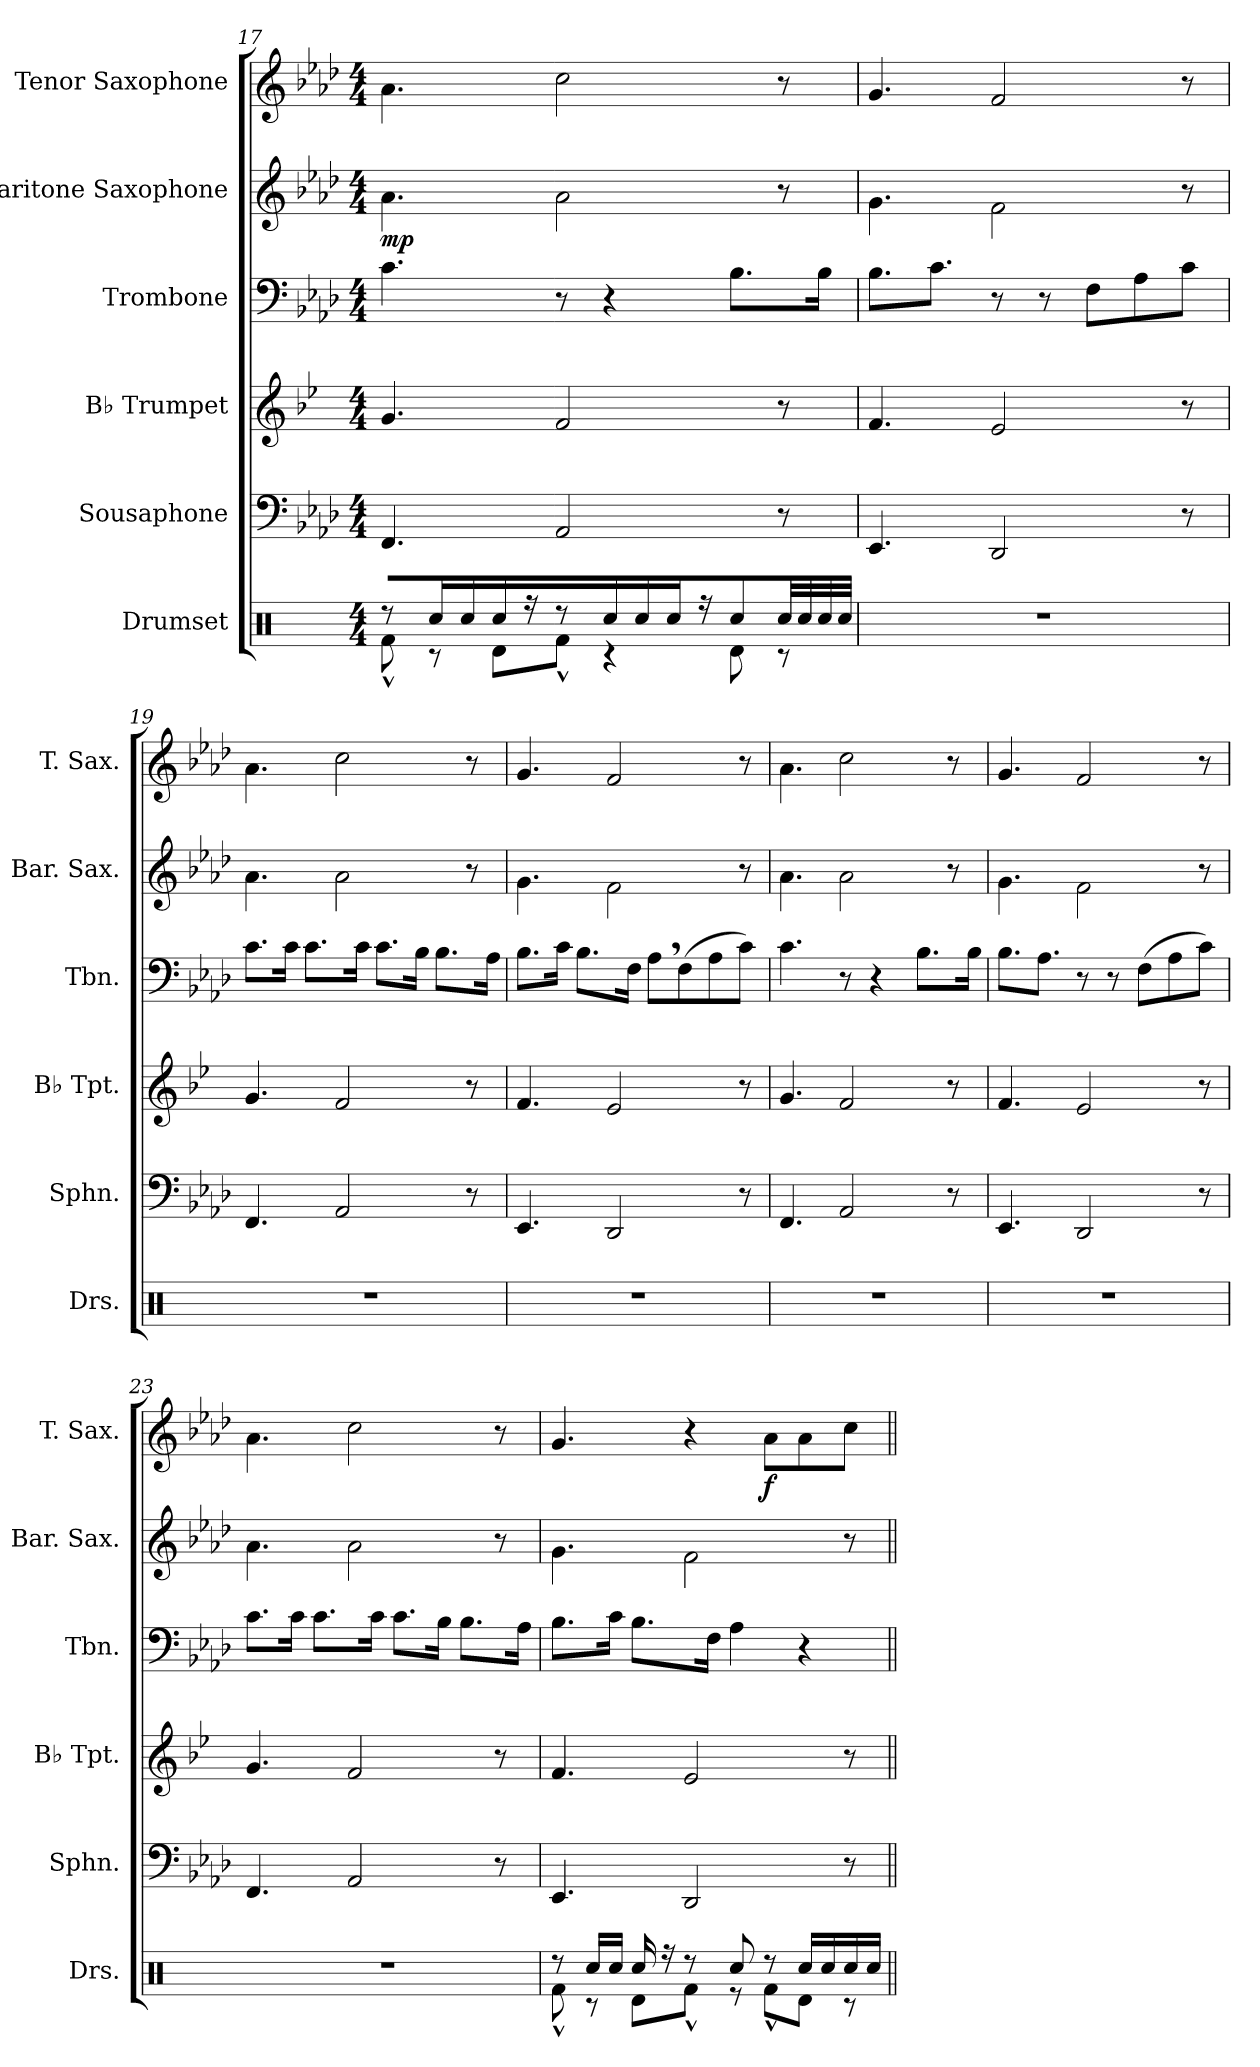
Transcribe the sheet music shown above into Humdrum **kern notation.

**kern	**kern	**kern	**kern	**kern	**dynam	**kern	**dynam
*part6	*part5	*part4	*part3	*part2	*part2	*part1	*part1
*staff6	*staff5	*staff4	*staff3	*staff2	*staff2	*staff1	*staff1
*I"Drumset	*I"Sousaphone	*I"B♭ Trumpet	*I"Trombone	*I"Baritone Saxophone	*	*I"Tenor Saxophone	*
*I'Drs.	*I'Sphn.	*I'B♭ Tpt.	*I'Tbn.	*I'Bar. Sax.	*	*I'T. Sax.	*
*clefX	*clefF4	*clefG2	*clefF4	*clefG2	*	*clefG2	*
*	*	*ITrd1c2	*	*ITrd12c21	*	*ITrd8c14	*
*k[]	*k[b-e-a-d-]	*k[b-e-a-d-]	*k[b-e-a-d-]	*k[b-e-a-d-]	*	*k[b-e-a-d-]	*
*M4/4	*M4/4	*M4/4	*M4/4	*M4/4	*	*M4/4	*
=17	=17	=17	=17	=17	=17	=17	=17
*^	*	*	*	*	*	*	*
!	!	!	!	!	!	!LO:DY:b	!	!
8r	8Rf^^\	4.FF/	4.f/	4.c\	4.A-\	mp	4.A-\	.
16Rcc/LL	8r	.	.	.	.	.	.	.
16Rcc/JJ	.	.	.	.	.	.	.	.
16Rcc/	8Rd\L	.	.	.	.	.	.	.
16r	.	.	.	.	.	.	.	.
8r	8Rf^^\J	2AA-/	2e-/	8r	2A-\	.	2c\	.
16Rcc/LL	4r	.	.	4r	.	.	.	.
16Rcc/	.	.	.	.	.	.	.	.
16Rcc/JJ	.	.	.	.	.	.	.	.
16r	.	.	.	.	.	.	.	.
8Rcc/L	8Rd\	.	.	8.B-\L	.	.	.	.
*tremolo	*	*	*	*	*	*	*	*
32Rcc/	8r	8r	8r	.	8r	.	8r	.
32Rcc/	.	.	.	.	.	.	.	.
32Rcc/	.	.	.	16B-\Jk	.	.	.	.
32Rcc/JJJ	.	.	.	.	.	.	.	.
*Xtremolo	*	*	*	*	*	*	*	*
*v	*v	*	*	*	*	*	*	*
=18	=18	=18	=18	=18	=18	=18	=18
1r	4.EE-/	4.e-/	8.B-\L	4.G\	.	4.G/	.
.	.	.	8.c\J	.	.	.	.
.	2DD-/	2d-/	8r	2F\	.	2F/	.
.	.	.	8r	.	.	.	.
.	.	.	8F\L	.	.	.	.
.	.	.	8A-\	.	.	.	.
.	8r	8r	8c\J	8r	.	8r	.
!!LO:PB:g=z
=19	=19	=19	=19	=19	=19	=19	=19
1r	4.FF/	4.f/	8.c\L	4.A-\	.	4.A-\	.
.	.	.	16c\Jk	.	.	.	.
.	.	.	8.c\L	.	.	.	.
.	2AA-/	2e-/	.	2A-\	.	2c\	.
.	.	.	16c\Jk	.	.	.	.
.	.	.	8.c\L	.	.	.	.
.	.	.	16B-\Jk	.	.	.	.
.	.	.	8.B-\L	.	.	.	.
.	8r	8r	.	8r	.	8r	.
.	.	.	16A-\Jk	.	.	.	.
=20	=20	=20	=20	=20	=20	=20	=20
1r	4.EE-/	4.e-/	8.B-\L	4.G\	.	4.G/	.
.	.	.	16c\Jk	.	.	.	.
.	.	.	8.B-\L	.	.	.	.
.	2DD-/	2d-/	.	2F\	.	2F/	.
.	.	.	16F\Jk	.	.	.	.
.	.	.	8A-,\L	.	.	.	.
.	.	.	(8F\	.	.	.	.
.	.	.	8A-\	.	.	.	.
.	8r	8r	8c\J)	8r	.	8r	.
=21	=21	=21	=21	=21	=21	=21	=21
1r	4.FF/	4.f/	4.c\	4.A-\	.	4.A-\	.
.	2AA-/	2e-/	8r	2A-\	.	2c\	.
.	.	.	4r	.	.	.	.
.	.	.	8.B-\L	.	.	.	.
.	8r	8r	.	8r	.	8r	.
.	.	.	16B-\Jk	.	.	.	.
=22	=22	=22	=22	=22	=22	=22	=22
1r	4.EE-/	4.e-/	8.B-\L	4.G\	.	4.G/	.
.	.	.	8.A-\J	.	.	.	.
.	2DD-/	2d-/	8r	2F\	.	2F/	.
.	.	.	8r	.	.	.	.
.	.	.	(8F\L	.	.	.	.
.	.	.	8A-\	.	.	.	.
.	8r	8r	8c\J)	8r	.	8r	.
!!LO:PB:g=z
=23	=23	=23	=23	=23	=23	=23	=23
1r	4.FF/	4.f/	8.c\L	4.A-\	.	4.A-\	.
.	.	.	16c\Jk	.	.	.	.
.	.	.	8.c\L	.	.	.	.
.	2AA-/	2e-/	.	2A-\	.	2c\	.
.	.	.	16c\Jk	.	.	.	.
.	.	.	8.c\L	.	.	.	.
.	.	.	16B-\Jk	.	.	.	.
.	.	.	8.B-\L	.	.	.	.
.	8r	8r	.	8r	.	8r	.
.	.	.	16A-\Jk	.	.	.	.
=24	=24	=24	=24	=24	=24	=24	=24
*^	*	*	*	*	*	*	*
8r	8Rf^^\	4.EE-/	4.e-/	8.B-\L	4.G\	.	4.G/	.
16Rcc/LL	8r	.	.	.	.	.	.	.
16Rcc/JJ	.	.	.	16c\Jk	.	.	.	.
16Rcc/	8Rd\L	.	.	8.B-\L	.	.	.	.
16r	.	.	.	.	.	.	.	.
8r	8Rf^^\J	2DD-/	2d-/	.	2F\	.	4r	.
.	.	.	.	16F\Jk	.	.	.	.
8Rcc/	8r	.	.	4A-\	.	.	.	.
!	!	!	!	!	!	!	!	!LO:DY:b
8r	8Rf^^\L	.	.	.	.	.	8A-\L	f
16Rcc/LL	8Rd\J	.	.	4r	.	.	8A-\	.
16Rcc/	.	.	.	.	.	.	.	.
16Rcc/	8r	8r	8r	.	8r	.	8c\J	.
16Rcc/JJ	.	.	.	.	.	.	.	.
*v	*v	*	*	*	*	*	*	*
=||	=||	=||	=||	=||	=||	=||	=||
*-	*-	*-	*-	*-	*-	*-	*-
